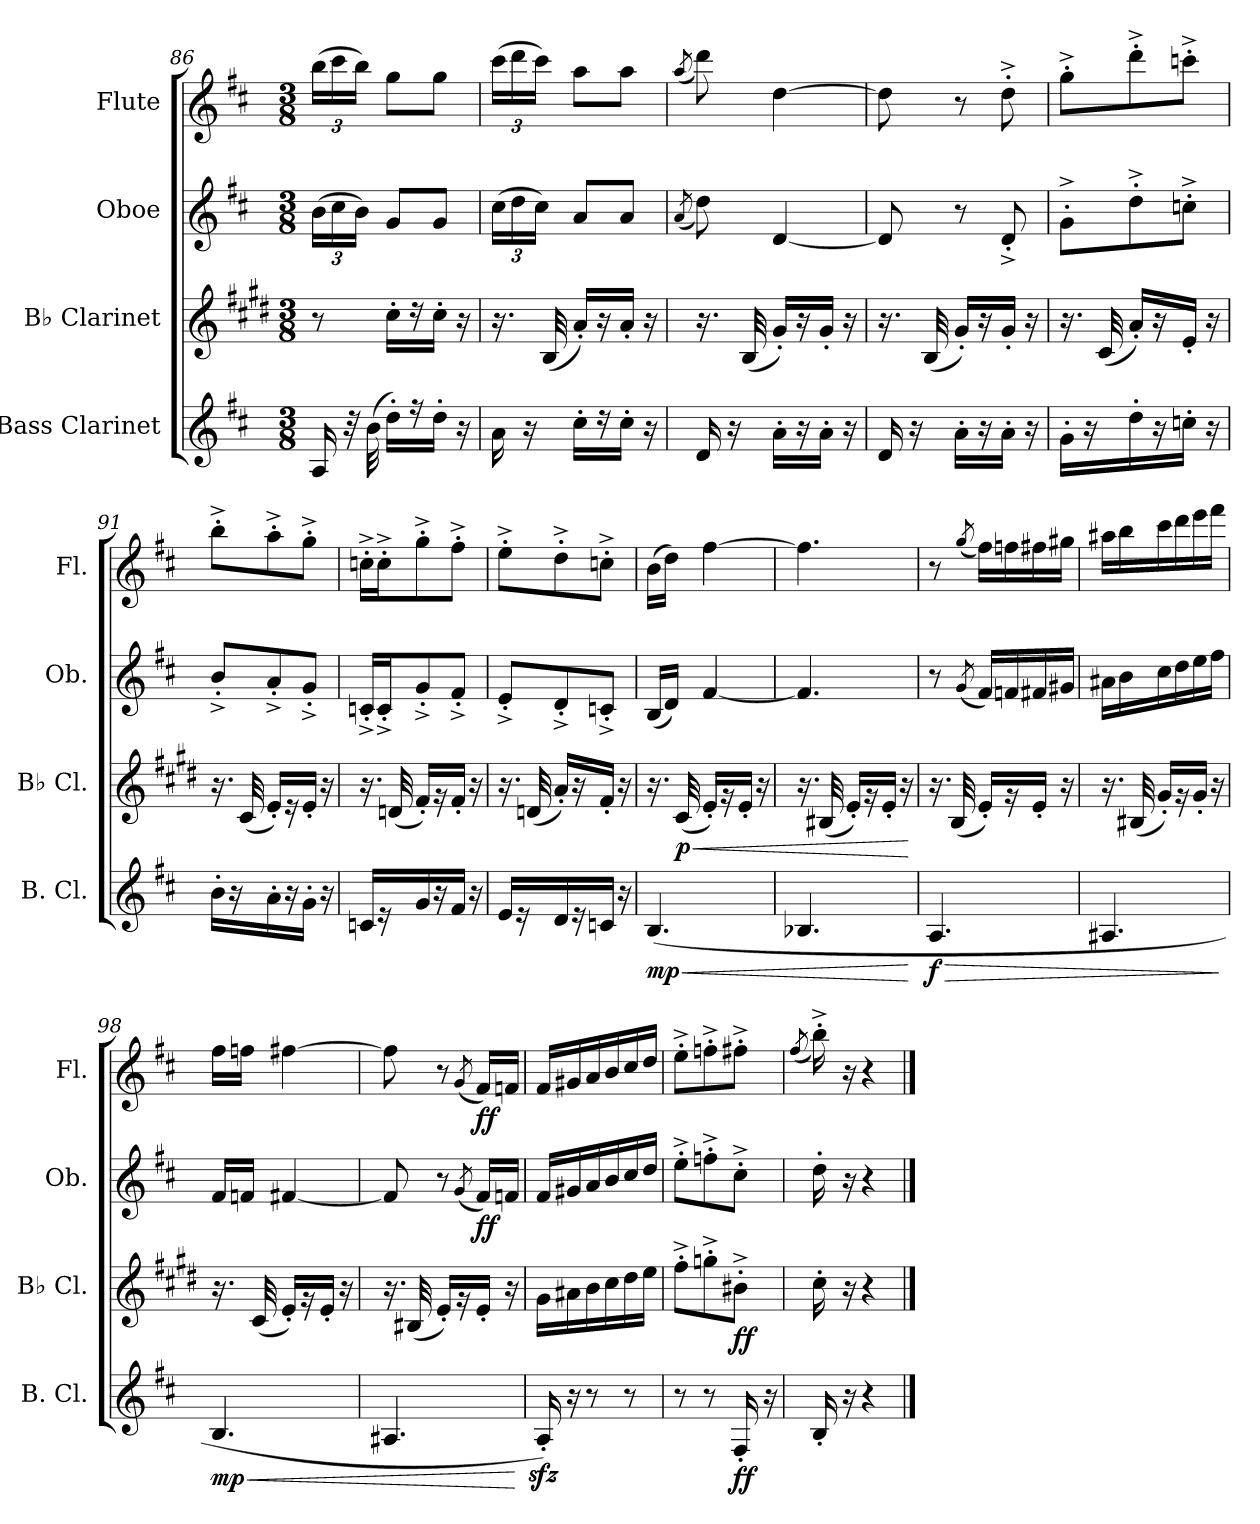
**kern	**dynam	**kern	**dynam	**kern	**dynam	**kern	**dynam
*part4	*part4	*part3	*part3	*part2	*part2	*part1	*part1
*staff4	*staff4	*staff3	*staff3	*staff2	*staff2	*staff1	*staff1
*I"Bass Clarinet	*	*I"B♭ Clarinet	*	*I"Oboe	*	*I"Flute	*
*I'B. Cl.	*	*I'B♭ Cl.	*	*I'Ob.	*	*I'Fl.	*
*clefG2	*	*clefG2	*	*clefG2	*	*clefG2	*
*ITrd8c14	*	*ITrd1c2	*	*	*	*	*
*k[f#c#]	*	*k[f#c#]	*	*k[f#c#]	*	*k[f#c#]	*
*M3/8	*	*M3/8	*	*M3/8	*	*M3/8	*
*	*	*	*	*Xbrackettup	*	*Xbrackettup	*
=86	=86	=86	=86	=86	=86	=86	=86
16AA/	.	8r	.	(>24b\LL	.	(>24bb\LL	.
.	.	.	.	24cc#\	.	24ccc#\	.
32r	.	.	.	.	.	.	.
.	.	.	.	24b\JJ)	.	24bb\JJ)	.
(>32B\	.	.	.	.	.	.	.
16d'\LL)	.	16b'\LL	.	8g/L	.	8gg\L	.
16r	.	16r	.	.	.	.	.
16d'\JJ	.	16b'\JJ	.	8g/J	.	8gg\J	.
16r	.	16r	.	.	.	.	.
!!LO:LB:g=z
=87	=87	=87	=87	=87	=87	=87	=87
16A\	.	16.r	.	(>24cc#\LL	.	(>24ccc#\LL	.
.	.	.	.	24dd\	.	24ddd\	.
16r	.	.	.	.	.	.	.
.	.	.	.	24cc#\JJ)	.	24ccc#\JJ)	.
.	.	(<32A/	.	.	.	.	.
16c#'\LL	.	16g'/LL)	.	8a/L	.	8aa\L	.
16r	.	16r	.	.	.	.	.
16c#'\JJ	.	16g'/JJ	.	8a/J	.	8aa\J	.
16r	.	16r	.	.	.	.	.
=88	=88	=88	=88	=88	=88	=88	=88
.	.	.	.	(<8qa/	.	(<8qaa/	.
16D/	.	16.r	.	8dd\)	.	8ddd\)	.
16r	.	.	.	.	.	.	.
.	.	(<32A/	.	.	.	.	.
16A'\LL	.	16f#'/LL)	.	[4d/	.	[4dd\	.
16r	.	16r	.	.	.	.	.
16A'\JJ	.	16f#'/JJ	.	.	.	.	.
16r	.	16r	.	.	.	.	.
=89	=89	=89	=89	=89	=89	=89	=89
16D/	.	16.r	.	8d/]	.	8dd\]	.
16r	.	.	.	.	.	.	.
.	.	(<32A/	.	.	.	.	.
16A'\LL	.	16f#'/LL)	.	8r	.	8r	.
16r	.	16r	.	.	.	.	.
16A'\JJ	.	16f#'/JJ	.	8d'^/	.	8dd'^\	.
16r	.	16r	.	.	.	.	.
=90	=90	=90	=90	=90	=90	=90	=90
16G'\LL	.	16.r	.	8g'^\L	.	8gg'^\L	.
16r	.	.	.	.	.	.	.
.	.	(<32B/	.	.	.	.	.
16d'\	.	16g'/LL)	.	8dd'^\	.	8ddd'^\	.
16r	.	16r	.	.	.	.	.
16cn'\JJ	.	16d'/JJ	.	8ccn'^\J	.	8cccn'^\J	.
16r	.	16r	.	.	.	.	.
=91	=91	=91	=91	=91	=91	=91	=91
16B'\LL	.	16.r	.	8b'^/L	.	8bb'^\L	.
16r	.	.	.	.	.	.	.
.	.	(<32B/	.	.	.	.	.
16A'\	.	16d'/LL)	.	8a'^/	.	8aa'^\	.
16r	.	16r	.	.	.	.	.
16G'\JJ	.	16d'/JJ	.	8g'^/J	.	8gg'^\J	.
16r	.	16r	.	.	.	.	.
!!LO:LB:g=z
=92	=92	=92	=92	=92	=92	=92	=92
16Cn/LL	.	16.r	.	16cn'^/LL	.	16ccn'^\LL	.
16r	.	.	.	16c'^/J	.	16cc'^\J	.
.	.	(<32cn/	.	.	.	.	.
16G/	.	16e'/LL)	.	8g'^/	.	8gg'^\	.
16r	.	16r	.	.	.	.	.
16F#/JJ	.	16e'/JJ	.	8f#'^/J	.	8ff#'^\J	.
16r	.	16r	.	.	.	.	.
=93	=93	=93	=93	=93	=93	=93	=93
16E/LL	.	16.r	.	8e'^/L	.	8ee'^\L	.
16r	.	.	.	.	.	.	.
.	.	(<32cn/	.	.	.	.	.
16D/	.	16g'/LL)	.	8d'^/	.	8dd'^\	.
16r	.	16r	.	.	.	.	.
16Cn/JJ	.	16e'/JJ	.	8cn'^/J	.	8ccn'^\J	.
16r	.	16r	.	.	.	.	.
=94	=94	=94	=94	=94	=94	=94	=94
!	!LO:HP:b	!	!	!	!	!	!
!	!LO:DY:n=1:b	!	!	!	!	!	!
(>4.BB/	< mp	16.r	.	(<16B/LL	.	(>16b\LL	.
.	.	.	.	16d/JJ)	.	16dd\JJ)	.
!	!	!	!LO:HP:b	!	!	!	!
!	!	!	!LO:DY:n=1:b	!	!	!	!
.	.	(<32B/	< p	.	.	.	.
.	.	16d'/LL)	.	[4f#/	.	[4ff#\	.
.	.	16rg	.	.	.	.	.
.	.	16d'/JJ	.	.	.	.	.
.	.	16r	.	.	.	.	.
=95	=95	=95	=95	=95	=95	=95	=95
4.BB-X/	.	16.r	.	4.f#/]	.	4.ff#\]	.
.	.	(<32A#X/	.	.	.	.	.
.	.	16d'/LL)	.	.	.	.	.
.	.	16rg	.	.	.	.	.
.	.	16d'/JJ	.	.	.	.	.
.	.	16r	.	.	.	.	.
.	[	.	[	.	.	.	.
=96	=96	=96	=96	=96	=96	=96	=96
!	!LO:HP:b	!	!	!	!	!	!
!	!LO:DY:n=1:b	!	!	!	!	!	!
4.AA/	> f	16.r	.	8r	.	8r	.
.	.	(<32A/	.	.	.	.	.
.	.	.	.	(<8qg/	.	(<8qgg/	.
.	.	16d'/LL)	.	16f#/LL)	.	16ff#\LL)	.
.	.	16rg	.	16fn/	.	16ffn\	.
.	.	16d'/JJ	.	16f#X/	.	16ff#X\	.
.	.	16r	.	16g#X/JJ	.	16gg#X\JJ	.
!!LO:PB:g=z
=97	=97	=97	=97	=97	=97	=97	=97
4.AA#X/	.	16.r	.	16a#X\LL	.	16aa#X\LL	.
.	.	.	.	16b\	.	16bb\	.
.	.	(<32A#X/	.	.	.	.	.
.	.	16f#'/LL)	.	16cc#\	.	16ccc#\	.
.	.	16rg	.	16dd\	.	16ddd\	.
.	.	16f#'/JJ	.	16ee\	.	16eee\	.
.	.	16r	.	16ff#\JJ	.	16fff#\JJ	.
.	]	.	.	.	.	.	.
=98	=98	=98	=98	=98	=98	=98	=98
!	!LO:HP:b	!	!	!	!	!	!
!	!LO:DY:n=1:b	!	!	!	!	!	!
4.BB/	< mp	16.r	.	16f#/LL	.	16ff#\LL	.
.	.	.	.	16fn/JJ	.	16ffn\JJ	.
.	.	(<32B/	.	.	.	.	.
.	.	16d'/LL)	.	[4f#X/	.	[4ff#X\	.
.	.	16rg	.	.	.	.	.
.	.	16d'/JJ	.	.	.	.	.
.	.	16r	.	.	.	.	.
=99	=99	=99	=99	=99	=99	=99	=99
4.AA#X/	.	16.r	.	8f#/]	.	8ff#\]	.
.	.	(<32A#X/	.	.	.	.	.
.	.	16d'/LL)	.	8r	.	8r	.
.	.	16rg	.	.	.	.	.
.	.	.	.	(<8qg/	.	(<8qg/	.
!	!	!	!	!	!LO:DY:b	!	!LO:DY:b
.	.	16d'/JJ	.	16f#/LL)	ff	16f#/LL)	ff
.	.	16r	.	16fn/JJ	.	16fn/JJ	.
.	[	.	.	.	.	.	.
=100	=100	=100	=100	=100	=100	=100	=100
16AAzz<'/)	.	16f#\LL	.	16f#/LL	.	16f#/LL	.
16r	.	16g#X\	.	16g#X/	.	16g#X/	.
8r	.	16a\	.	16a/	.	16a/	.
.	.	16b\	.	16b/	.	16b/	.
8r	.	16cc#\	.	16cc#/	.	16cc#/	.
.	.	16dd\JJ	.	16dd/JJ	.	16dd/JJ	.
=101	=101	=101	=101	=101	=101	=101	=101
8r	.	8ee'^\L	.	8ee'^\L	.	8ee'^\L	.
8r	.	8ffn'^\	.	8ffn'^\	.	8ffn'^\	.
!	!LO:DY:b	!	!LO:DY:b	!	!	!	!
16FF#'/	ff	8a#X'^\J	ff	8cc#'^\J	.	8ff#X'^\J	.
16r	.	.	.	.	.	.	.
=102	=102	=102	=102	=102	=102	=102	=102
.	.	.	.	.	.	(<8qff#/	.
16BB'/	.	16b'\	.	16dd'\	.	16bb'^\)	.
16r	.	16r	.	16r	.	16r	.
4r	.	4r	.	4r	.	4r	.
==	==	==	==	==	==	==	==
*-	*-	*-	*-	*-	*-	*-	*-
